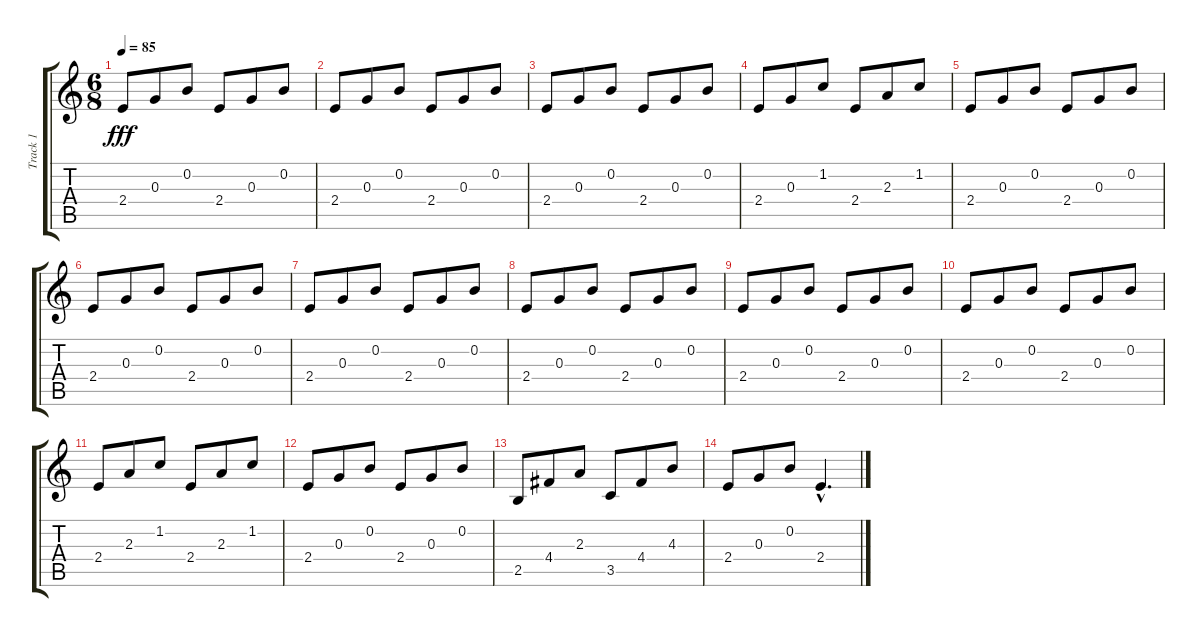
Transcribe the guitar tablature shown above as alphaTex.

\track ("Track 1" "Track 1") {instrument acousticguitarnylon}
\staff {score tabs}
\tuning (E4 B3 G3 D3 A2 E2) {hide}
\ts (6 8)
\tempo 85
\clef g2
\ks c
2.4.8{dy fff} 0.3.8 0.2.8 2.4.8 0.3.8 0.2.8 |
2.4.8 0.3.8 0.2.8 2.4.8 0.3.8 0.2.8 |
2.4.8 0.3.8 0.2.8 2.4.8 0.3.8 0.2.8 |
2.4.8 0.3.8 1.2.8 2.4.8 2.3.8 1.2.8 |
2.4.8 0.3.8 0.2.8 2.4.8 0.3.8 0.2.8 |
2.4.8 0.3.8 0.2.8 2.4.8 0.3.8 0.2.8 |
2.4.8 0.3.8 0.2.8 2.4.8 0.3.8 0.2.8 |
2.4.8 0.3.8 0.2.8 2.4.8 0.3.8 0.2.8 |
2.4.8 0.3.8 0.2.8 2.4.8 0.3.8 0.2.8 |
2.4.8 0.3.8 0.2.8 2.4.8 0.3.8 0.2.8 |
2.4.8 2.3.8 1.2.8 2.4.8 2.3.8 1.2.8 |
2.4.8 0.3.8 0.2.8 2.4.8 0.3.8 0.2.8 |
2.5.8 4.4.8 2.3.8 3.5.8 4.4.8 4.3.8 |
2.4.8 0.3.8 0.2.8 2.4{hac}.4{d}
